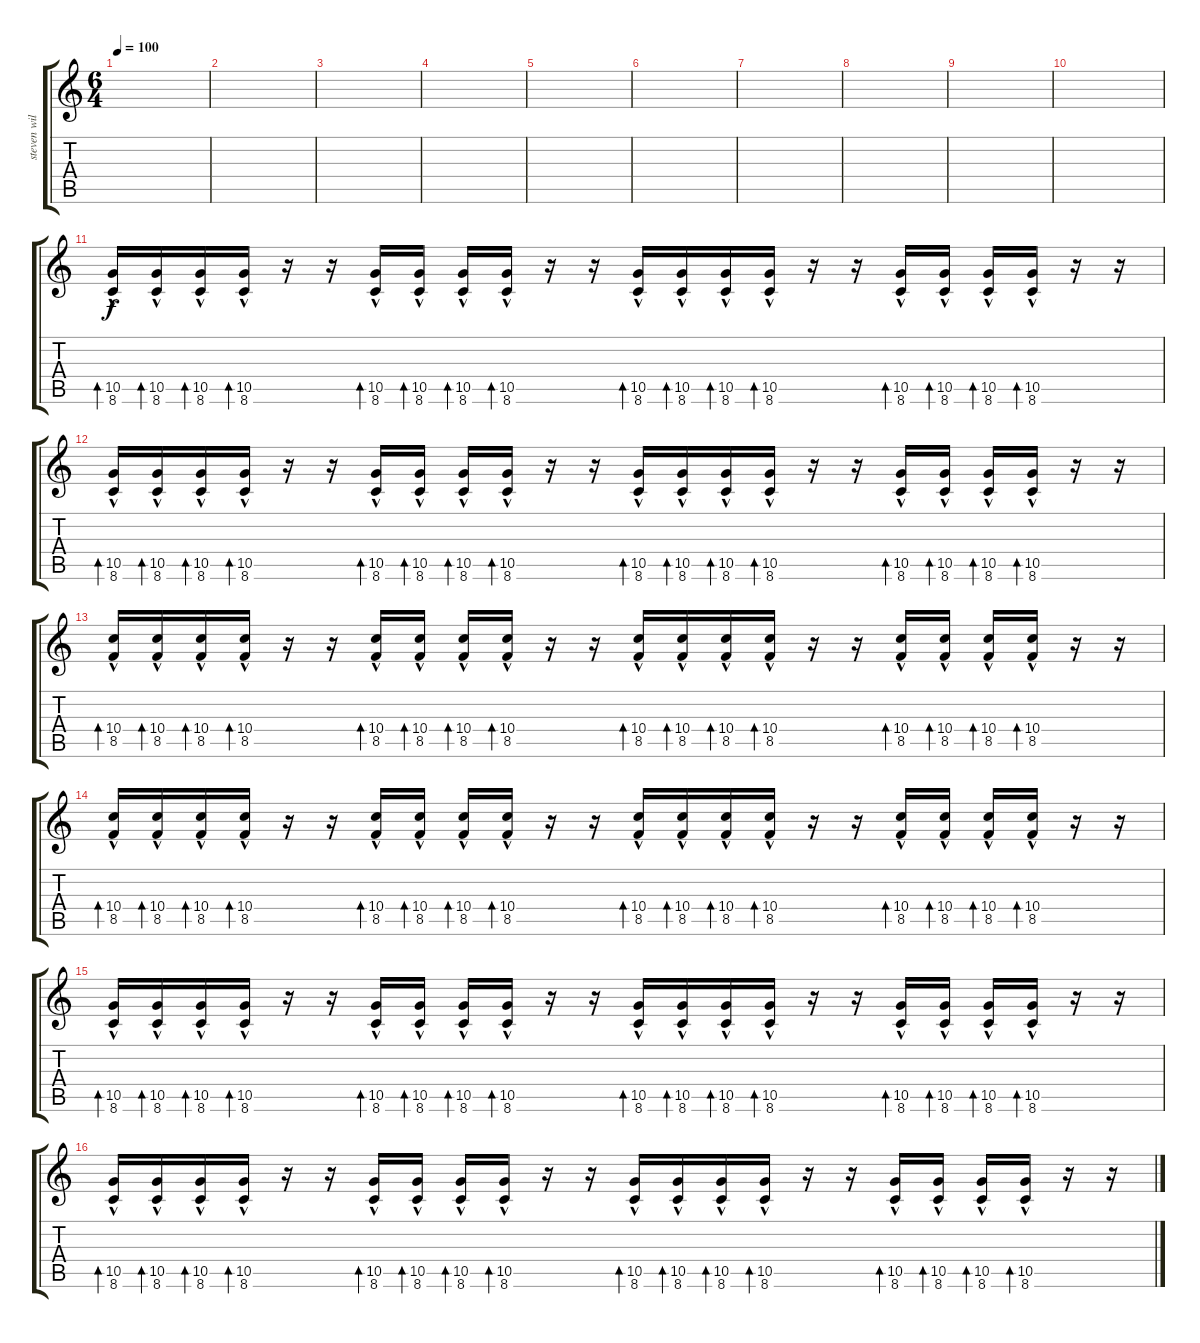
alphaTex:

\track ("steven wilson" "steven wil") {instrument overdrivenguitar bank 255}
\staff {score tabs}
\tuning (E4 B3 G3 D3 A2 E2) {hide}
\ts (6 4)
\tempo 100
\clef g2
\ks c
|
|
|
|
|
|
|
|
|
|
(10.5{hac} 8.6{hac}).16{bd 30} (10.5{hac} 8.6{hac}).16{bd 30} (10.5{hac} 8.6{hac}).16{bd 30} (10.5{hac} 8.6{hac}).16{bd 30} r.16 r.16 (10.5{hac} 8.6{hac}).16{bd 30} (10.5{hac} 8.6{hac}).16{bd 30} (10.5{hac} 8.6{hac}).16{bd 30} (10.5{hac} 8.6{hac}).16{bd 30} r.16 r.16 (10.5{hac} 8.6{hac}).16{bd 30} (10.5{hac} 8.6{hac}).16{bd 30} (10.5{hac} 8.6{hac}).16{bd 30} (10.5{hac} 8.6{hac}).16{bd 30} r.16 r.16 (10.5{hac} 8.6{hac}).16{bd 30} (10.5{hac} 8.6{hac}).16{bd 30} (10.5{hac} 8.6{hac}).16{bd 30} (10.5{hac} 8.6{hac}).16{bd 30} r.16 r.16 |
(10.5{hac} 8.6{hac}).16{bd 30} (10.5{hac} 8.6{hac}).16{bd 30} (10.5{hac} 8.6{hac}).16{bd 30} (10.5{hac} 8.6{hac}).16{bd 30} r.16 r.16 (10.5{hac} 8.6{hac}).16{bd 30} (10.5{hac} 8.6{hac}).16{bd 30} (10.5{hac} 8.6{hac}).16{bd 30} (10.5{hac} 8.6{hac}).16{bd 30} r.16 r.16 (10.5{hac} 8.6{hac}).16{bd 30} (10.5{hac} 8.6{hac}).16{bd 30} (10.5{hac} 8.6{hac}).16{bd 30} (10.5{hac} 8.6{hac}).16{bd 30} r.16 r.16 (10.5{hac} 8.6{hac}).16{bd 30} (10.5{hac} 8.6{hac}).16{bd 30} (10.5{hac} 8.6{hac}).16{bd 30} (10.5{hac} 8.6{hac}).16{bd 30} r.16 r.16 |
(10.4 8.5{hac}).16{bd 30} (10.4 8.5{hac}).16{bd 30} (10.4 8.5{hac}).16{bd 30} (10.4 8.5{hac}).16{bd 30} r.16 r.16 (10.4 8.5{hac}).16{bd 30} (10.4 8.5{hac}).16{bd 30} (10.4 8.5{hac}).16{bd 30} (10.4 8.5{hac}).16{bd 30} r.16 r.16 (10.4 8.5{hac}).16{bd 30} (10.4 8.5{hac}).16{bd 30} (10.4 8.5{hac}).16{bd 30} (10.4 8.5{hac}).16{bd 30} r.16 r.16 (10.4 8.5{hac}).16{bd 30} (10.4 8.5{hac}).16{bd 30} (10.4 8.5{hac}).16{bd 30} (10.4 8.5{hac}).16{bd 30} r.16 r.16 |
(10.4 8.5{hac}).16{bd 30} (10.4 8.5{hac}).16{bd 30} (10.4 8.5{hac}).16{bd 30} (10.4 8.5{hac}).16{bd 30} r.16 r.16 (10.4 8.5{hac}).16{bd 30} (10.4 8.5{hac}).16{bd 30} (10.4 8.5{hac}).16{bd 30} (10.4 8.5{hac}).16{bd 30} r.16 r.16 (10.4 8.5{hac}).16{bd 30} (10.4 8.5{hac}).16{bd 30} (10.4 8.5{hac}).16{bd 30} (10.4 8.5{hac}).16{bd 30} r.16 r.16 (10.4 8.5{hac}).16{bd 30} (10.4 8.5{hac}).16{bd 30} (10.4 8.5{hac}).16{bd 30} (10.4 8.5{hac}).16{bd 30} r.16 r.16 |
(10.5{hac} 8.6{hac}).16{bd 30} (10.5{hac} 8.6{hac}).16{bd 30} (10.5{hac} 8.6{hac}).16{bd 30} (10.5{hac} 8.6{hac}).16{bd 30} r.16 r.16 (10.5{hac} 8.6{hac}).16{bd 30} (10.5{hac} 8.6{hac}).16{bd 30} (10.5{hac} 8.6{hac}).16{bd 30} (10.5{hac} 8.6{hac}).16{bd 30} r.16 r.16 (10.5{hac} 8.6{hac}).16{bd 30} (10.5{hac} 8.6{hac}).16{bd 30} (10.5{hac} 8.6{hac}).16{bd 30} (10.5{hac} 8.6{hac}).16{bd 30} r.16 r.16 (10.5{hac} 8.6{hac}).16{bd 30} (10.5{hac} 8.6{hac}).16{bd 30} (10.5{hac} 8.6{hac}).16{bd 30} (10.5{hac} 8.6{hac}).16{bd 30} r.16 r.16 |
(10.5{hac} 8.6{hac}).16{bd 30} (10.5{hac} 8.6{hac}).16{bd 30} (10.5{hac} 8.6{hac}).16{bd 30} (10.5{hac} 8.6{hac}).16{bd 30} r.16 r.16 (10.5{hac} 8.6{hac}).16{bd 30} (10.5{hac} 8.6{hac}).16{bd 30} (10.5{hac} 8.6{hac}).16{bd 30} (10.5{hac} 8.6{hac}).16{bd 30} r.16 r.16 (10.5{hac} 8.6{hac}).16{bd 30} (10.5{hac} 8.6{hac}).16{bd 30} (10.5{hac} 8.6{hac}).16{bd 30} (10.5{hac} 8.6{hac}).16{bd 30} r.16 r.16 (10.5{hac} 8.6{hac}).16{bd 30} (10.5{hac} 8.6{hac}).16{bd 30} (10.5{hac} 8.6{hac}).16{bd 30} (10.5{hac} 8.6{hac}).16{bd 30} r.16 r.16
